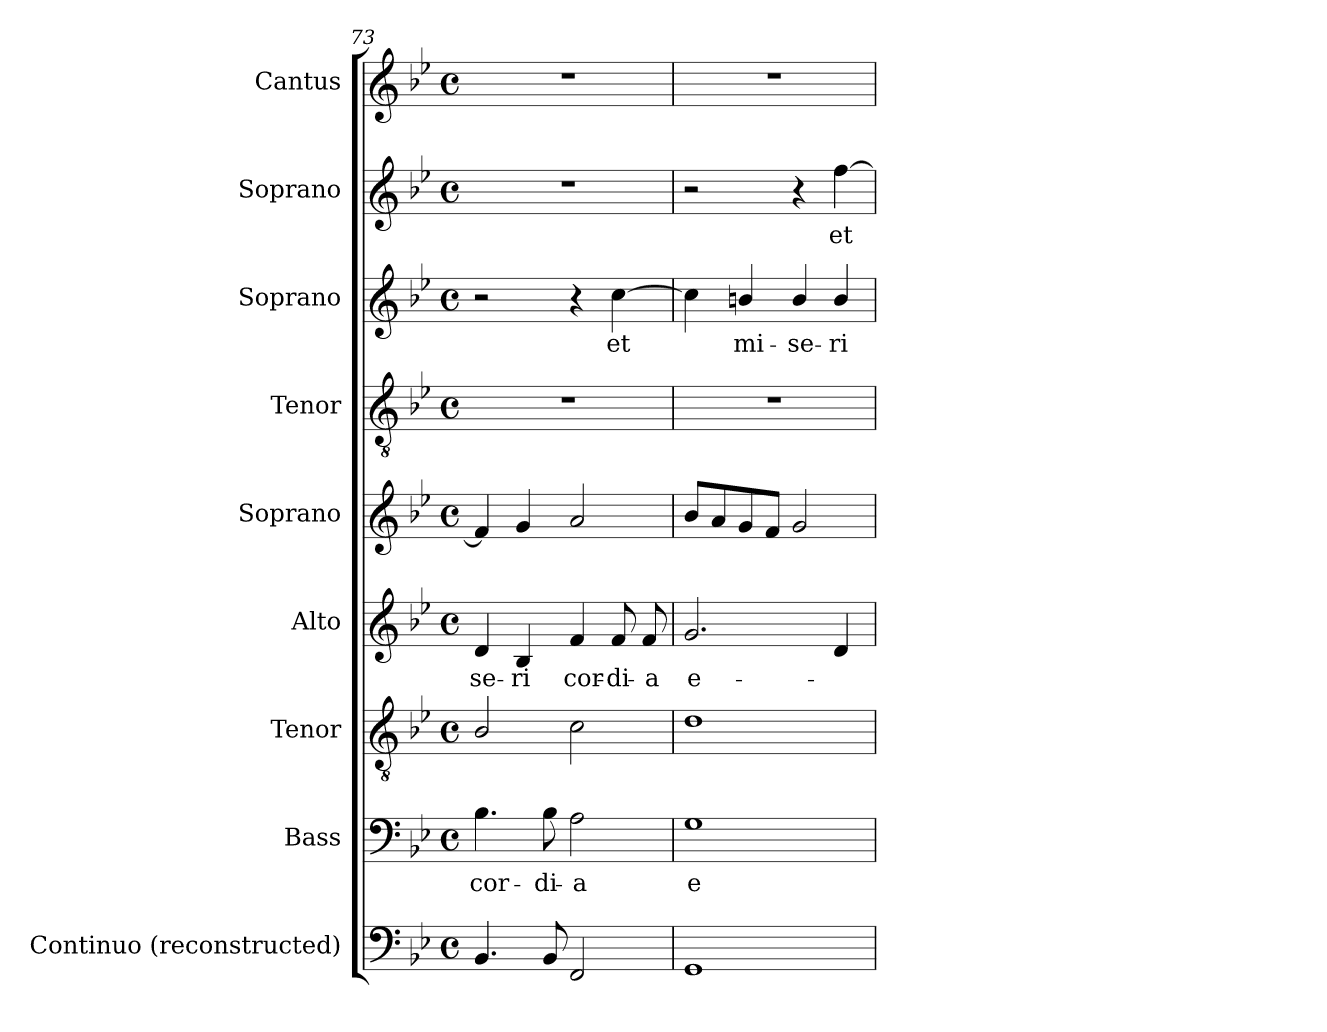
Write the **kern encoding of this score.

**kern	**kern	**text	**kern	**kern	**text	**kern	**kern	**kern	**text	**kern	**text	**kern
*part9	*part8	*part8	*part7	*part6	*part6	*part5	*part4	*part3	*part3	*part2	*part2	*part1
*staff9	*staff8	*staff8	*staff7	*staff6	*staff6	*staff5	*staff4	*staff3	*staff3	*staff2	*staff2	*staff1
*I"Continuo (reconstructed)	*I"Bass	*	*I"Tenor	*I"Alto	*	*I"Soprano	*I"Tenor	*I"Soprano	*	*I"Soprano	*	*I"Cantus
*I'Cont.	*I'B.	*	*I'T.	*I'A.	*	*I'S.	*I'T.	*I'S.	*	*I'S.	*	*
*clefF4	*clefF4	*	*clefGv2	*clefG2	*	*clefG2	*clefGv2	*clefG2	*	*clefG2	*	*clefG2
*	*	*	*ITrd7c12	*	*	*	*ITrd7c12	*	*	*	*	*
*k[b-e-]	*k[b-e-]	*	*k[b-e-]	*k[b-e-]	*	*k[b-e-]	*k[b-e-]	*k[b-e-]	*	*k[b-e-]	*	*k[b-e-]
*g:	*g:	*	*g:	*g:	*	*g:	*g:	*g:	*	*g:	*	*g:
*M4/4	*M4/4	*	*M4/4	*M4/4	*	*M4/4	*M4/4	*M4/4	*	*M4/4	*	*M4/4
*met(c)	*met(c)	*	*met(c)	*met(c)	*	*met(c)	*met(c)	*met(c)	*	*met(c)	*	*met(c)
=73	=73	=73	=73	=73	=73	=73	=73	=73	=73	=73	=73	=73
!	!	!LO:LY:b:color=#000000	!	!	!	!	!	!	!	!	!	!
!	!	!	!	!	!LO:LY:b:color=#000000	!	!	!	!	!	!	!
4.BB-i/	4.B-i\	-cor-	2BB-i/	4di/	-se-	4fi/]	1r	2r	.	1r	.	1r
!	!	!	!	!	!LO:LY:b:color=#000000	!	!	!	!	!	!	!
.	.	.	.	4B-i/	-ri	4gi/	.	.	.	.	.	.
!	!	!LO:LY:b:color=#000000	!	!	!	!	!	!	!	!	!	!
8BB-i/	8B-i\	-di-	.	.	.	.	.	.	.	.	.	.
!	!	!LO:LY:b:color=#000000	!	!	!	!	!	!	!	!	!	!
!	!	!	!	!	!LO:LY:b:color=#000000	!	!	!	!	!	!	!
2FFi/	2Ai\	-a	2Ci\	4fi/	cor-	2ai/	.	4r	.	.	.	.
!	!	!	!	!	!LO:LY:b:color=#000000	!	!	!	!	!	!	!
!	!	!	!	!	!	!	!	!	!LO:LY:b:color=#000000	!	!	!
.	.	.	.	8fi/	-di-	.	.	[4cci\	et	.	.	.
!	!	!	!	!	!LO:LY:b:color=#000000	!	!	!	!	!	!	!
.	.	.	.	8fi/	-a	.	.	.	.	.	.	.
=74	=74	=74	=74	=74	=74	=74	=74	=74	=74	=74	=74	=74
!	!	!LO:LY:b:color=#000000	!	!	!	!	!	!	!	!	!	!
!	!	!	!	!	!LO:LY:b:color=#000000	!	!	!	!	!	!	!
1GGi	1Gi	e-	1Di	2.gi/	e-	8b-i/L	1r	4cci\]	.	2r	.	1r
.	.	.	.	.	.	8ai/	.	.	.	.	.	.
!	!	!	!	!	!	!	!	!	!LO:LY:b:color=#000000	!	!	!
.	.	.	.	.	.	8gi/	.	4bni/	mi-	.	.	.
.	.	.	.	.	.	8fi/J	.	.	.	.	.	.
!	!	!	!	!	!	!	!	!	!LO:LY:b:color=#000000	!	!	!
.	.	.	.	.	.	2gi/	.	4bi/	-se-	4r	.	.
!	!	!	!	!	!	!	!	!	!LO:LY:b:color=#000000	!	!	!
!	!	!	!	!	!	!	!	!	!	!	!LO:LY:b:color=#000000	!
.	.	.	.	4di/	.	.	.	4bi/	-ri-	[4ffi\	et	.
=	=	=	=	=	=	=	=	=	=	=	=	=
*-	*-	*-	*-	*-	*-	*-	*-	*-	*-	*-	*-	*-
